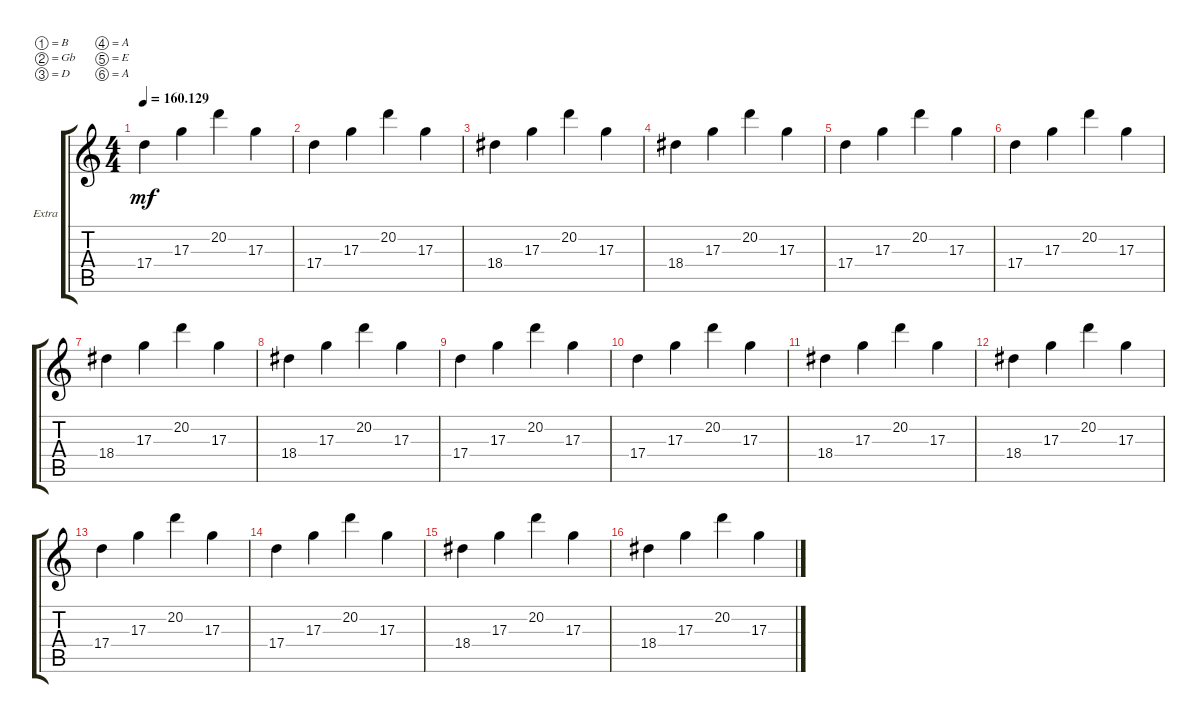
\bracketExtendMode groupsimilarinstruments
\firstSystemTrackNameOrientation horizontal
\otherSystemsTrackNameOrientation horizontal
\track ("Extra Guitar" "Extra") {instrument distortionguitar}
\staff {score tabs}
\tuning (B3 Gb3 D3 A2 E2 A1)
\ts (4 4)
\tempo
160.129
\accidentals auto
\clef g2
\ottava regular
\simile none
\ks c
17.4.4{dy mf} 17.3.4 20.2.4 17.3.4 |
17.4.4 17.3.4 20.2.4 17.3.4 |
18.4.4 17.3.4 20.2.4 17.3.4 |
18.4.4 17.3.4 20.2.4 17.3.4 |
17.4.4 17.3.4 20.2.4 17.3.4 |
17.4.4 17.3.4 20.2.4 17.3.4 |
18.4.4 17.3.4 20.2.4 17.3.4 |
18.4.4 17.3.4 20.2.4 17.3.4 |
17.4.4 17.3.4 20.2.4 17.3.4 |
17.4.4 17.3.4 20.2.4 17.3.4 |
18.4.4 17.3.4 20.2.4 17.3.4 |
18.4.4 17.3.4 20.2.4 17.3.4 |
17.4.4 17.3.4 20.2.4 17.3.4 |
17.4.4 17.3.4 20.2.4 17.3.4 |
18.4.4 17.3.4 20.2.4 17.3.4 |
18.4.4 17.3.4 20.2.4 17.3.4
